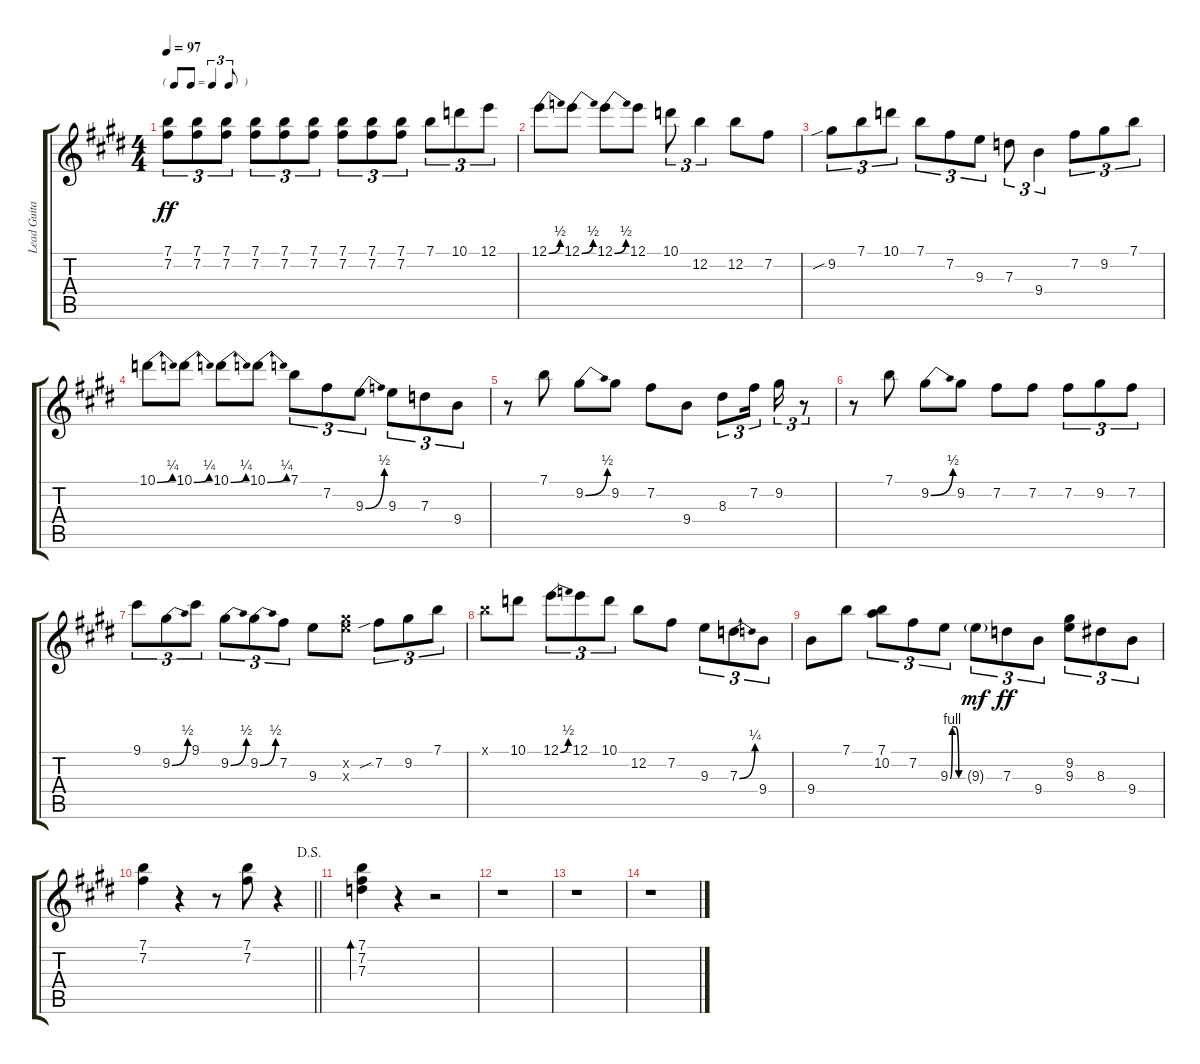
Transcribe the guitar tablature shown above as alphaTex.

\track ("Lead Guitar 2" "Lead Guita") {instrument acousticguitarsteel}
\staff {score tabs}
\tuning (E4 B3 G3 D3 A2 E2) {hide}
\ts (4 4)
\tf triplet8th
\tempo 97
\clef g2
\ks c#minor
(7.1 7.2).8{tu (3 2) dy ff} (7.1 7.2).8{tu (3 2)} (7.1 7.2).8{tu (3 2)} (7.1 7.2).8{tu (3 2)} (7.1 7.2).8{tu (3 2)} (7.1 7.2).8{tu (3 2)} (7.1 7.2).8{tu (3 2)} (7.1 7.2).8{tu (3 2)} (7.1 7.2).8{tu (3 2)} 7.1.8{tu (3 2)} 10.1.8{tu (3 2)} 12.1.8{tu (3 2)} |
12.1{be (bend 0 0 60 2)}.8 12.1{be (bend 0 0 60 2)}.8 12.1{be (bend 0 0 60 2)}.8 12.1.8 10.1.8{tu (3 2)} 12.2.4{tu (3 2)} 12.2.8 7.2.8 |
\ks e
9.2{sib}.8{tu (3 2)} 7.1.8{tu (3 2)} 10.1.8{tu (3 2)} 7.1.8{tu (3 2)} 7.2.8{tu (3 2)} 9.3.8{tu (3 2)} 7.3.8{tu (3 2)} 9.4.4{tu (3 2)} 7.2.8{tu (3 2)} 9.2.8{tu (3 2)} 7.1.8{tu (3 2)} |
\ks c#minor
10.1{be (bend 0 0 60 1)}.8 10.1{be (bend 0 0 60 1)}.8 10.1{be (bend 0 0 60 1)}.8 10.1{be (bend 0 0 60 1)}.8 7.1.8{tu (3 2)} 7.2.8{tu (3 2)} 9.3{be (bend 0 0 60 2)}.8{tu (3 2)} 9.3.8{tu (3 2)} 7.3.8{tu (3 2)} 9.4.8{tu (3 2)} |
r.8 7.1.8 9.2{be (bend 0 0 60 2)}.8 9.2.8 7.2.8 9.4.8 8.3.8{tu (3 2)} 7.2.16{tu (3 2)} 9.2.16{tu (3 2)} r.8{tu (3 2)} |
\ks e
r.8 7.1.8 9.2{be (bend 0 0 60 2)}.8 9.2.8 7.2.8 7.2.8 7.2.8{tu (3 2)} 9.2.8{tu (3 2)} 7.2.8{tu (3 2)} |
\ks c#minor
9.1.8{tu (3 2)} 9.2{be (bend 0 0 60 2)}.8{tu (3 2)} 9.1.8{tu (3 2)} 9.2{be (bend 0 0 60 2)}.8{tu (3 2)} 9.2{be (bend 0 0 60 2)}.8{tu (3 2)} 7.2.8{tu (3 2)} 9.3.8 (9.2{x} 9.3{x}).8 7.2{sib}.8{tu (3 2)} 9.2.8{tu (3 2)} 7.1.8{tu (3 2)} |
7.1{x}.8 10.1.8 12.1{be (bend 0 0 60 2)}.8{tu (3 2)} 12.1.8{tu (3 2)} 10.1.8{tu (3 2)} 12.2.8 7.2.8 9.3.8{tu (3 2)} 7.3{be (bend 0 0 60 1)}.8{tu (3 2)} 9.4.8{tu (3 2)} |
\ks e
9.4.8 7.1.8 (7.1 10.2).8{tu (3 2)} 7.2.8{tu (3 2)} 9.3{be (custom 0 0 10 4 25 4 40 0 60 0)}.8{tu (3 2)} 9.3{g}.8{tu (3 2) dy mf} 7.3.8{tu (3 2) dy ff} 9.4.8{tu (3 2)} (9.2 9.3).8{tu (3 2)} 8.3.8{tu (3 2)} 9.4.8{tu (3 2)} |
\jump dalsegno
\barLineRight lightlight
\ks c#minor
(7.1 7.2).4 r.4 r.8 (7.1 7.2).8 r.4 |
\ks e
(7.1 7.2 7.3).4{bd 30} r.4 r.2 |
\ks c#minor
r.1 |
r.1 |
r.1
